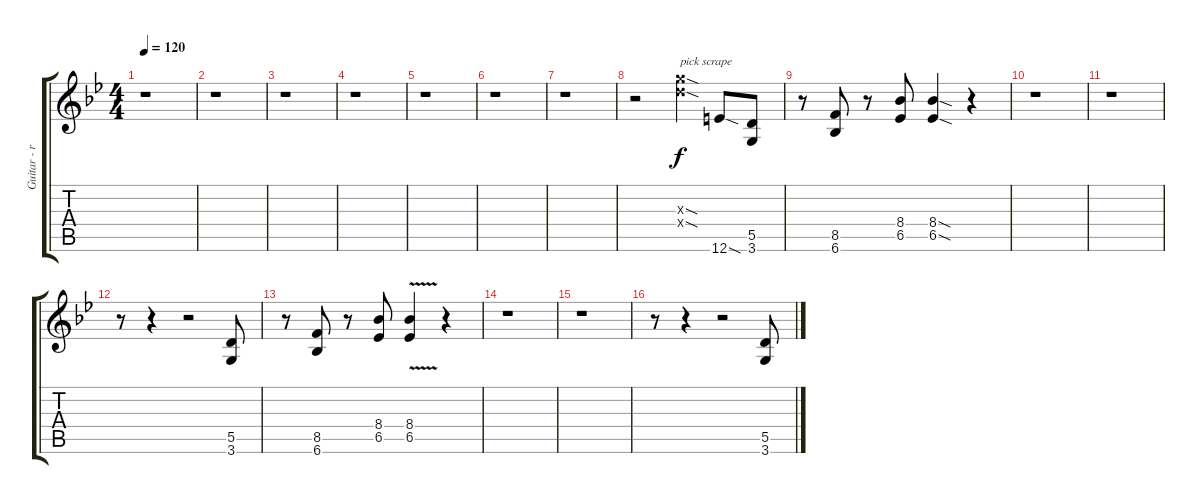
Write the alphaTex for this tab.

\track ("Guitar - right" "Guitar - r") {instrument distortionguitar}
\staff {score tabs}
\tuning (E4 B3 G3 D3 A2 E2) {hide}
\ts (4 4)
\tempo 120
\clef g2
\ks bb
r.1{dy f instrument distortionguitar} |
r.1 |
r.1 |
r.1 |
r.1 |
r.1 |
r.1 |
r.2 (12.3{sod x} 12.4{sod x}).4{txt "pick scrape"} 12.6{sod}.8 (5.5 3.6).8 |
r.8 (8.5 6.6).8 r.8 (8.4 6.5).8 (8.4{sod} 6.5{sod}).4 r.4 |
r.1 |
r.1 |
r.8 r.4 r.2 (5.5 3.6).8 |
r.8 (8.5 6.6).8 r.8 (8.4 6.5).8 (8.4{v} 6.5{v}).4 r.4 |
r.1 |
r.1 |
r.8 r.4 r.2 (5.5 3.6).8
